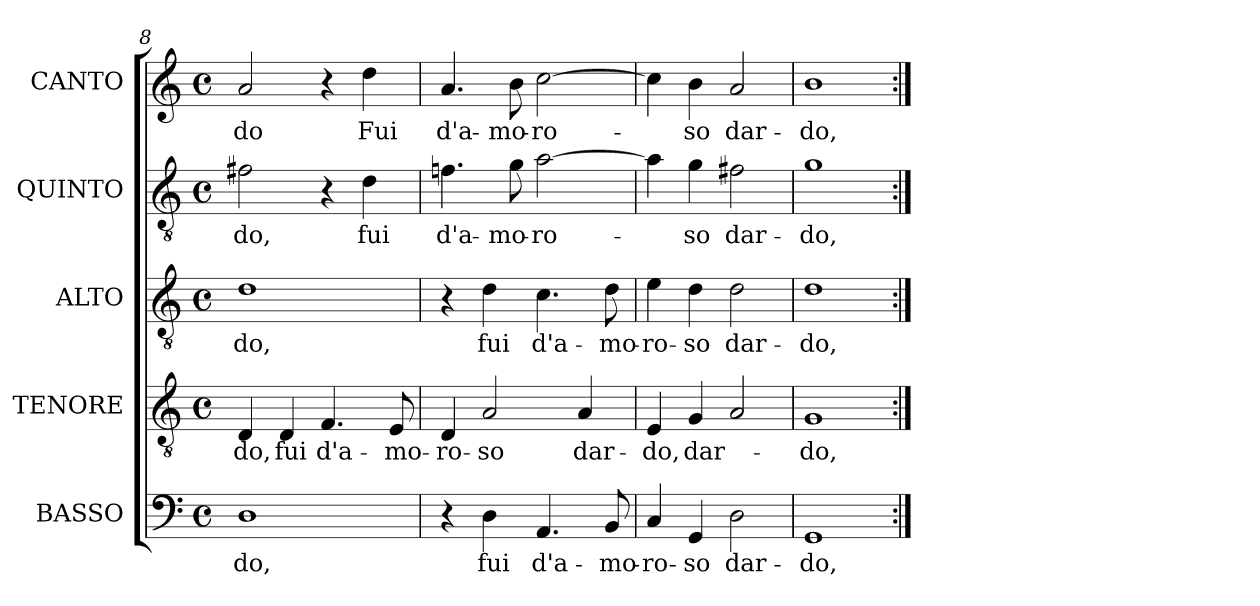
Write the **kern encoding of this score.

**kern	**text	**kern	**text	**kern	**text	**kern	**text	**kern	**text
*part5	*part5	*part4	*part4	*part3	*part3	*part2	*part2	*part1	*part1
*staff5	*staff5	*staff4	*staff4	*staff3	*staff3	*staff2	*staff2	*staff1	*staff1
*I"BASSO	*	*I"TENORE	*	*I"ALTO	*	*I"QUINTO	*	*I"CANTO	*
*I'B	*	*I'T	*	*I'A	*	*	*	*	*
*clefF4	*	*clefGv2	*	*clefGv2	*	*clefGv2	*	*clefG2	*
*	*	*ITrd7c12	*	*ITrd7c12	*	*ITrd7c12	*	*	*
*k[]	*	*k[]	*	*k[]	*	*k[]	*	*k[]	*
*C:	*	*C:	*	*C:	*	*C:	*	*C:	*
*M4/4	*	*M4/4	*	*M4/4	*	*M4/4	*	*M4/4	*
*met(c)	*	*met(c)	*	*met(c)	*	*met(c)	*	*met(c)	*
=8	=8	=8	=8	=8	=8	=8	=8	=8	=8
!	!LO:LY:b:color=#000000	!	!	!	!	!	!	!	!
!	!	!	!LO:LY:b:color=#000000	!	!	!	!	!	!
!	!	!	!	!	!LO:LY:b:color=#000000	!	!	!	!
!	!	!	!	!	!	!	!LO:LY:b:color=#000000	!	!
!	!	!	!	!	!	!	!	!	!LO:LY:b:color=#000000
1Di	-do,	4DDi/	-do,	1Di	-do,	2F#Xi\	-do,	2ai/	-do
!	!	!	!LO:LY:b:color=#000000	!	!	!	!	!	!
.	.	4DDi/	fui	.	.	.	.	.	.
!	!	!	!LO:LY:b:color=#000000	!	!	!	!	!	!
.	.	4.FFi/	d'a-	.	.	4r	.	4r	.
!	!	!	!	!	!	!	!LO:LY:b:color=#000000	!	!
!	!	!	!	!	!	!	!	!	!LO:LY:b:color=#000000
.	.	.	.	.	.	4Di\	fui	4ddi\	Fui
!	!	!	!LO:LY:b:color=#000000	!	!	!	!	!	!
.	.	8EEi/	-mo-	.	.	.	.	.	.
=9	=9	=9	=9	=9	=9	=9	=9	=9	=9
!	!	!	!LO:LY:b:color=#000000	!	!	!	!	!	!
!	!	!	!	!	!	!	!LO:LY:b:color=#000000	!	!
!	!	!	!	!	!	!	!	!	!LO:LY:b:color=#000000
4r	.	4DDi/	-ro-	4r	.	4.Fni\	d'a-	4.ai/	d'a-
!	!LO:LY:b:color=#000000	!	!	!	!	!	!	!	!
!	!	!	!LO:LY:b:color=#000000	!	!	!	!	!	!
!	!	!	!	!	!LO:LY:b:color=#000000	!	!	!	!
4Di\	fui	2AAi/	-so	4Di\	fui	.	.	.	.
!	!	!	!	!	!	!	!LO:LY:b:color=#000000	!	!
!	!	!	!	!	!	!	!	!	!LO:LY:b:color=#000000
.	.	.	.	.	.	8Gi\	-mo-	8bi\	-mo-
!	!LO:LY:b:color=#000000	!	!	!	!	!	!	!	!
!	!	!	!	!	!LO:LY:b:color=#000000	!	!	!	!
!	!	!	!	!	!	!	!LO:LY:b:color=#000000	!	!
!	!	!	!	!	!	!	!	!	!LO:LY:b:color=#000000
4.AAi/	d'a-	.	.	4.Ci\	d'a-	[>2Ai\	-ro-	[>2cci\	-ro-
!	!	!	!LO:LY:b:color=#000000	!	!	!	!	!	!
.	.	4AAi/	dar-	.	.	.	.	.	.
!	!LO:LY:b:color=#000000	!	!	!	!	!	!	!	!
!	!	!	!	!	!LO:LY:b:color=#000000	!	!	!	!
8BBi/	-mo-	.	.	8Di\	-mo-	.	.	.	.
=10	=10	=10	=10	=10	=10	=10	=10	=10	=10
!	!LO:LY:b:color=#000000	!	!	!	!	!	!	!	!
!	!	!	!LO:LY:b:color=#000000	!	!	!	!	!	!
!	!	!	!	!	!LO:LY:b:color=#000000	!	!	!	!
4Ci/	-ro-	4EEi/	-do,	4Ei\	-ro-	4Ai\]	.	4cci\]	.
!	!LO:LY:b:color=#000000	!	!	!	!	!	!	!	!
!	!	!	!LO:LY:b:color=#000000	!	!	!	!	!	!
!	!	!	!	!	!LO:LY:b:color=#000000	!	!	!	!
!	!	!	!	!	!	!	!LO:LY:b:color=#000000	!	!
!	!	!	!	!	!	!	!	!	!LO:LY:b:color=#000000
4GGi/	-so	4GGi/	dar-	4Di\	-so	4Gi\	-so	4bi\	-so
!	!LO:LY:b:color=#000000	!	!	!	!	!	!	!	!
!	!	!	!	!	!LO:LY:b:color=#000000	!	!	!	!
!	!	!	!	!	!	!	!LO:LY:b:color=#000000	!	!
!	!	!	!	!	!	!	!	!	!LO:LY:b:color=#000000
2Di\	dar-	2AAi/	.	2Di\	dar-	2F#Xi\	dar-	2ai/	dar-
=11	=11	=11	=11	=11	=11	=11	=11	=11	=11
!	!LO:LY:b:color=#000000	!	!	!	!	!	!	!	!
!	!	!	!LO:LY:b:color=#000000	!	!	!	!	!	!
!	!	!	!	!	!LO:LY:b:color=#000000	!	!	!	!
!	!	!	!	!	!	!	!LO:LY:b:color=#000000	!	!
!	!	!	!	!	!	!	!	!	!LO:LY:b:color=#000000
1GGi	-do,	1GGi	-do,	1Di	-do,	1Gi	-do,	1bi	-do,
=:|!	=:|!	=:|!	=:|!	=:|!	=:|!	=:|!	=:|!	=:|!	=:|!
*-	*-	*-	*-	*-	*-	*-	*-	*-	*-
